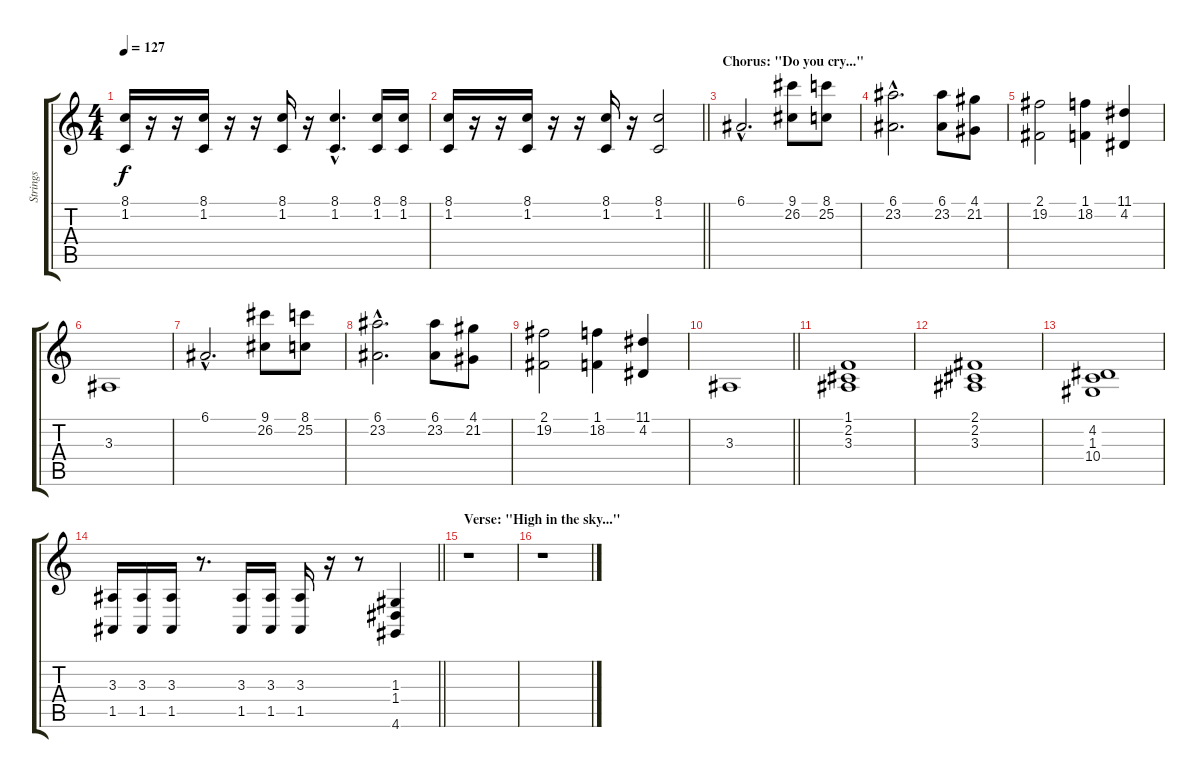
\track ("Strings" "Strings") {instrument stringensemble1}
\staff {score tabs}
\tuning (E4 B3 G3 D3 A2 E2) {hide}
\ts (4 4)
\tempo 127
\clef g2
\ks c
(8.1 1.2).16{dy f} r.16 r.16 (8.1 1.2).16 r.16 r.16 (8.1 1.2).16 r.16 (8.1{hac} 1.2{hac}).4{d} (8.1 1.2).16 (8.1 1.2).16 |
\barLineRight lightlight
(8.1 1.2).16 r.16 r.16 (8.1 1.2).16 r.16 r.16 (8.1 1.2).16 r.16 (8.1 1.2).2 |
\section ("" "Chorus: \"Do you cry...\"")
6.1{hac}.2{d volume 8} (9.1 26.2).8 (8.1 25.2).8 |
(6.1{hac} 23.2{hac}).2{d} (6.1 23.2).8 (4.1 21.2).8 |
(2.1 19.2).2 (1.1 18.2).4 (11.1 4.2).4 |
3.3.1 |
6.1{hac}.2{d} (9.1 26.2).8 (8.1 25.2).8 |
(6.1{hac} 23.2{hac}).2{d} (6.1 23.2).8 (4.1 21.2).8 |
(2.1 19.2).2 (1.1 18.2).4 (11.1 4.2).4 |
\barLineRight lightlight
3.3.1 |
\section ("" "")
(1.1 2.2 3.3).1{volume 8 instrument stringensemble2} |
(2.1 2.2 3.3).1 |
(4.2 1.3 10.4).1 |
\barLineRight lightlight
(3.3 1.5).16{volume 16 instrument stringensemble1} (3.3 1.5).16 (3.3 1.5).16 r.8{d} (3.3 1.5).16 (3.3 1.5).16 (3.3 1.5).16 r.16 r.8 (1.3 1.4 4.6).4 |
\section ("" "Verse: \"High in the sky...\"")
r.1 |
r.1
